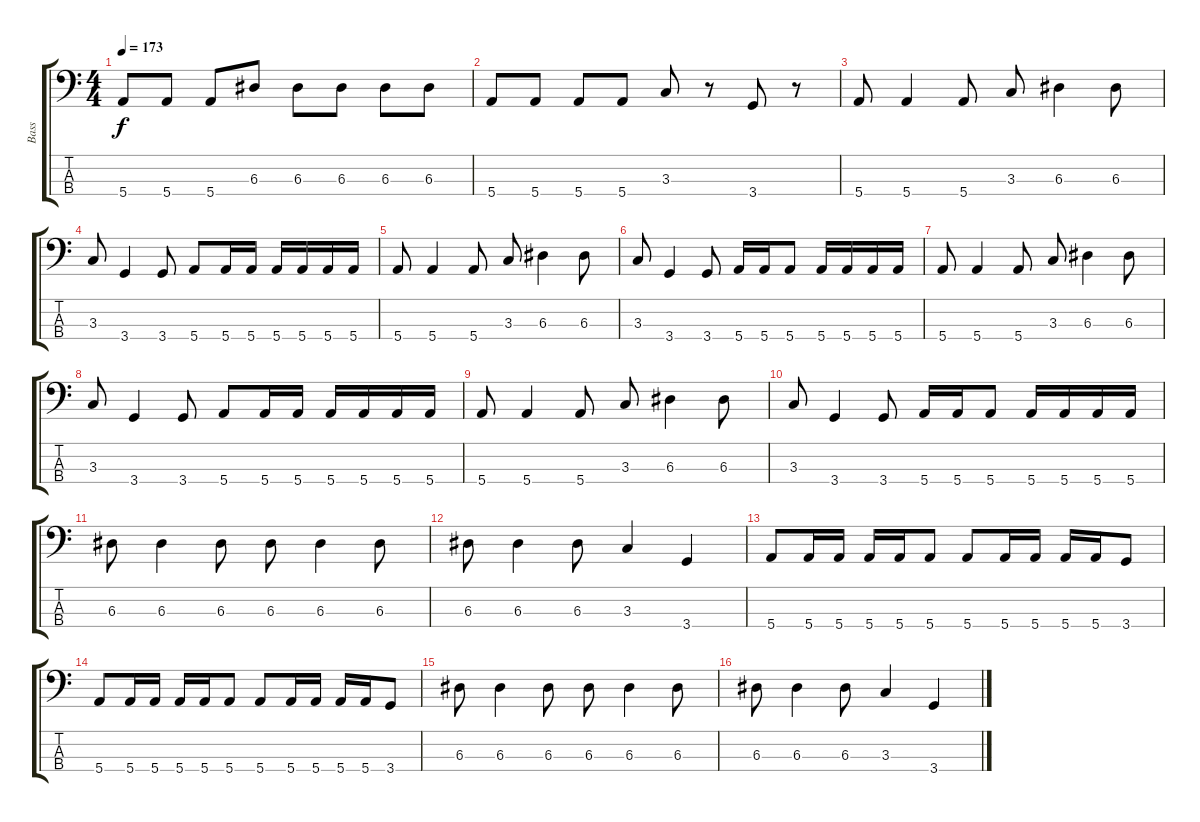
\track ("Bass" "Bass") {instrument electricbasspick}
\staff {score tabs}
\tuning (G2 D2 A1 E1) {hide}
\ts (4 4)
\tempo 173
\clef f4
\ks c
5.4.8{dy f} 5.4.8 5.4.8 6.3.8 6.3.8 6.3.8 6.3.8 6.3.8 |
5.4.8 5.4.8 5.4.8 5.4.8 3.3.8 r.8 3.4.8 r.8 |
5.4.8 5.4.4 5.4.8 3.3.8 6.3.4 6.3.8 |
3.3.8 3.4.4 3.4.8 5.4.8 5.4.16 5.4.16 5.4.16 5.4.16 5.4.16 5.4.16 |
5.4.8 5.4.4 5.4.8 3.3.8 6.3.4 6.3.8 |
3.3.8 3.4.4 3.4.8 5.4.16 5.4.16 5.4.8 5.4.16 5.4.16 5.4.16 5.4.16 |
5.4.8 5.4.4 5.4.8 3.3.8 6.3.4 6.3.8 |
3.3.8 3.4.4 3.4.8 5.4.8 5.4.16 5.4.16 5.4.16 5.4.16 5.4.16 5.4.16 |
5.4.8 5.4.4 5.4.8 3.3.8 6.3.4 6.3.8 |
3.3.8 3.4.4 3.4.8 5.4.16 5.4.16 5.4.8 5.4.16 5.4.16 5.4.16 5.4.16 |
6.3.8 6.3.4 6.3.8 6.3.8 6.3.4 6.3.8 |
6.3.8 6.3.4 6.3.8 3.3.4 3.4.4 |
5.4.8 5.4.16 5.4.16 5.4.16 5.4.16 5.4.8 5.4.8 5.4.16 5.4.16 5.4.16 5.4.16 3.4.8 |
5.4.8 5.4.16 5.4.16 5.4.16 5.4.16 5.4.8 5.4.8 5.4.16 5.4.16 5.4.16 5.4.16 3.4.8 |
6.3.8 6.3.4 6.3.8 6.3.8 6.3.4 6.3.8 |
6.3.8 6.3.4 6.3.8 3.3.4 3.4.4
